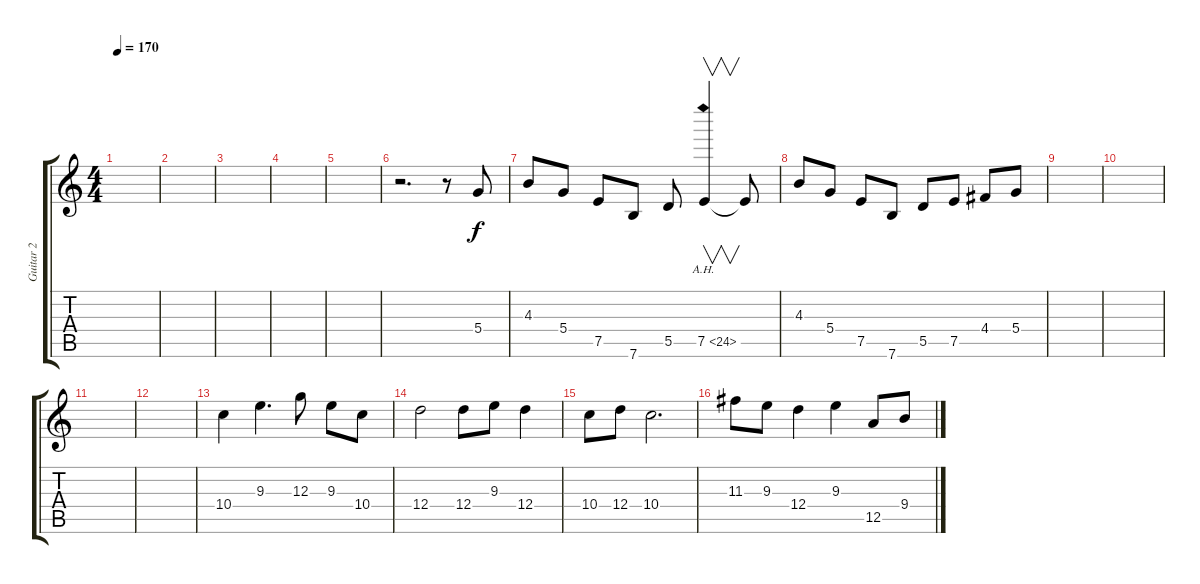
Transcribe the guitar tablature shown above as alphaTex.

\track ("Guitar 2" "Guitar 2") {instrument distortionguitar}
\staff {score tabs}
\tuning (E4 B3 G3 D3 A2 E2) {hide}
\ts (4 4)
\tempo 170
\clef g2
\ks c
|
|
|
|
|
r.2{d} r.8 5.4.8 |
4.3.8 5.4.8 7.5.8 7.6.8 5.5.8 7.5{ah 17}.4{v} 7.5{t}.8 |
4.3.8 5.4.8 7.5.8 7.6.8 5.5.8 7.5.8 4.4.8 5.4.8 |
|
|
|
|
10.4.4 9.3.4{d} 12.3.8 9.3.8 10.4.8 |
12.4.2 12.4.8 9.3.8 12.4.4 |
10.4.8 12.4.8 10.4.2{d} |
11.3.8 9.3.8 12.4.4 9.3.4 12.5.8 9.4.8
